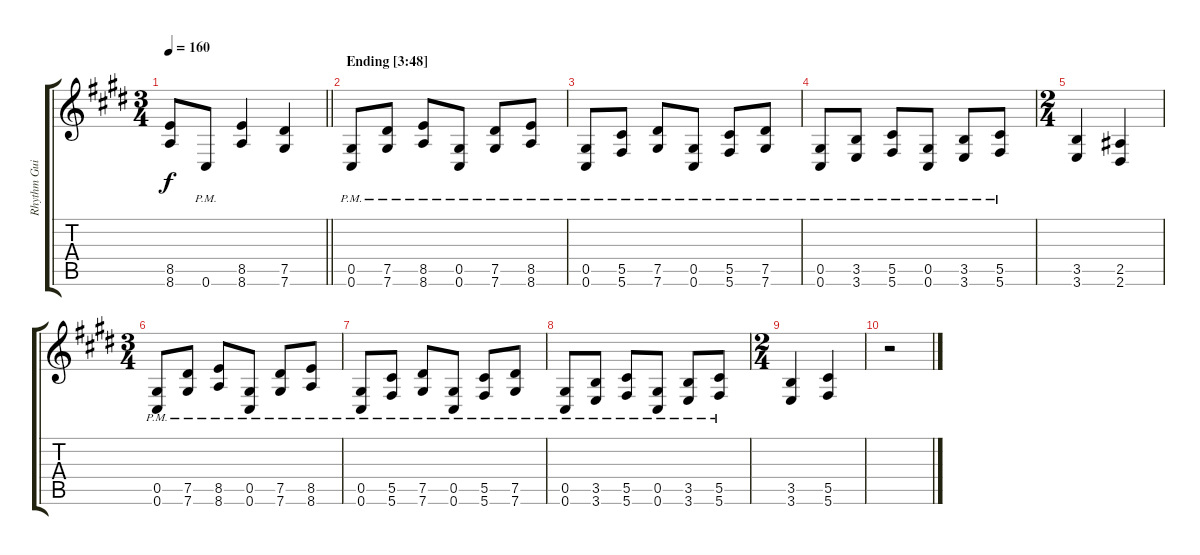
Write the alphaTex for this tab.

\track ("Rhythm Guitar I" "Rhythm Gui") {instrument distortionguitar}
\staff {score tabs}
\tuning (Eb4 Bb3 Gb3 Db3 Ab2 Db2) {hide}
\ts (3 4)
\tempo 160
\clef g2
\barLineRight lightlight
\ks c#minor
(8.5 8.6).8{dy f} 0.6{pm}.8 (8.5 8.6).4 (7.5 7.6).4 |
\section ("" "Ending [3:48]")
(0.5{pm} 0.6{pm}).8 (7.5{pm} 7.6{pm}).8 (8.5{pm} 8.6{pm}).8 (0.5{pm} 0.6{pm}).8 (7.5{pm} 7.6{pm}).8 (8.5{pm} 8.6{pm}).8 |
(0.5{pm} 0.6{pm}).8 (5.5{pm} 5.6{pm}).8 (7.5{pm} 7.6{pm}).8 (0.5{pm} 0.6{pm}).8 (5.5{pm} 5.6{pm}).8 (7.5{pm} 7.6{pm}).8 |
(0.5{pm} 0.6{pm}).8 (3.5{pm} 3.6{pm}).8 (5.5{pm} 5.6{pm}).8 (0.5{pm} 0.6{pm}).8 (3.5{pm} 3.6{pm}).8 (5.5{pm} 5.6{pm}).8 |
\ts (2 4)
(3.5 3.6).4 (2.5 2.6).4 |
\ts (3 4)
(0.5{pm} 0.6{pm}).8 (7.5{pm} 7.6{pm}).8 (8.5{pm} 8.6{pm}).8 (0.5{pm} 0.6{pm}).8 (7.5{pm} 7.6{pm}).8 (8.5{pm} 8.6{pm}).8 |
(0.5{pm} 0.6{pm}).8 (5.5{pm} 5.6{pm}).8 (7.5{pm} 7.6{pm}).8 (0.5{pm} 0.6{pm}).8 (5.5{pm} 5.6{pm}).8 (7.5{pm} 7.6{pm}).8 |
(0.5{pm} 0.6{pm}).8 (3.5{pm} 3.6{pm}).8 (5.5{pm} 5.6{pm}).8 (0.5{pm} 0.6{pm}).8 (3.5{pm} 3.6{pm}).8 (5.5{pm} 5.6{pm}).8 |
\ts (2 4)
(3.5 3.6).4 (5.5 5.6).4 |
r.2
